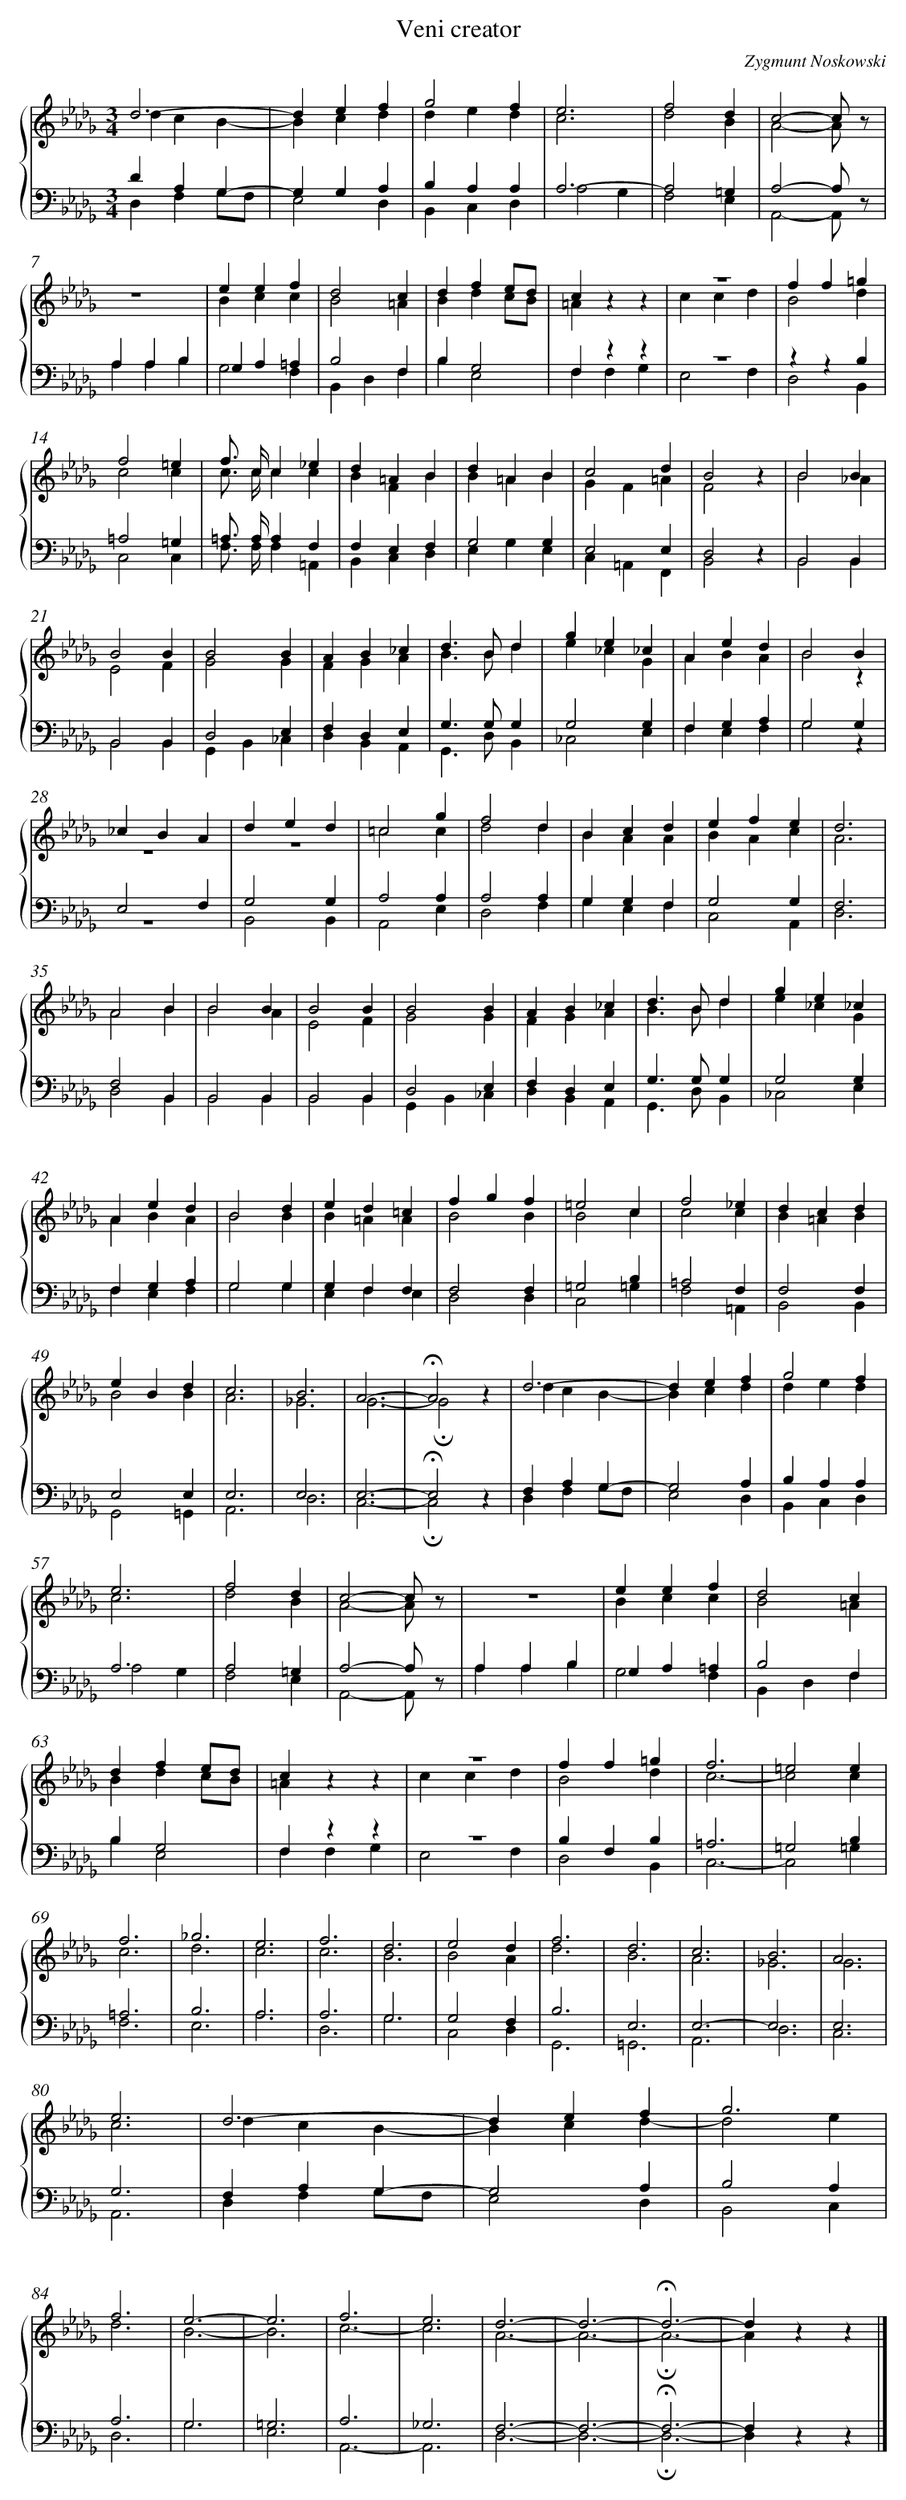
X:1
T: Veni creator
C: Zygmunt Noskowski
L: 1/4
M: 3/4
%%staves {1 2}
V: 1 clef=treble
V: 2 clef=bass
K: Db
[V:1] d3- & dcB- |
[V:2] DA,G,- & D,F,G,/F,/ |
[V:1] def & Bcd |
[V:2] G,G,A, & E,2D, |
[V:1] g2f & ded |
[V:2] B,A,A, & B,,C,D, |
[V:1] e3 & c3 |
[V:2] A,3- & A,2G, |
[V:1] f2d & d2B |
[V:2] A,2=G, & F,2E, |
[V:1] c2-c/ z/ & A2-A/ x/ |
[V:2] A,2-A,/ z/ & A,,2-A,,/ x/ |
[V:1] z3 |
[V:2] A,A,B, & A,A,B, |
[V:1] eef & Bcc |
[V:2] G,A,=A, & G,2F, |
[V:1] d2c & B2=A |
[V:2] B,2F, & B,,D,F, |
[V:1] dfe/d/ & Bdc/B/ |
[V:2] B,G,2 & B,E,2 |
[V:1] czz & =Axx |
[V:2] F,zz & F,F,G, |
[V:1] z3 & ccd |
[V:2] z3 & E,2F, |
[V:1] ff=g & B2d |
[V:2] zzB, & D,2B,, |
[V:1] f2=e & c2c |
[V:2] =A,2=G, & C,2C, |
[V:1] f/> c/c_e & c/> c/cc |
[V:2] =A,/> A,/A,F, & F,/> F,/F,=A,, |
[V:1] d=AB & BFB |
[V:2] F,E,F, & B,,C,D, |
[V:1] d=AB & B=AB |
[V:2] G,2G, & E,G,E, |
[V:1] c2d & GF=A |
[V:2] E,2E, & C,=A,,F,, |
[V:1] B2z & F2x |
[V:2] D,2z & B,,2x |
[V:1] B2B & B2_A |
[V:2] B,,2B,, & B,,2B,, |
[V:1] B2B & E2F |
[V:2] B,,2B,, & B,,2B,, |
[V:1] B2B & G2G |
[V:2] D,2E, & G,,B,,_C, |
[V:1] AB_c & FGA |
[V:2] F,D,E, & D,B,,A,, |
[V:1] d>Bd & B>Bd |
[V:2] G,>G,G, & G,,>D,B,, |
[V:1] ge_c & e_cG |
[V:2] G,2G, & _C,2E, |
[V:1] Aed & ABA |
[V:2] F,G,A, & F,E,F, |
[V:1] B2B & B2z |
[V:2] G,2G, & G,2z |
[V:1] _cBA & z3 |
[V:2] E,2F, & z3 |
[V:1] ded & z3 |
[V:2] G,2G, & B,,2B,, |
[V:1] =c2g & =c2c |
[V:2] A,2A, & A,,2E, |
[V:1] f2d & d2d |
[V:2] A,2A, & D,2F, |
[V:1] Bcd & BAA |
[V:2] G,G,F, & G,E,F, |
[V:1] efe & BAc |
[V:2] G,2G, & C,2A,, |
[V:1] d3 & A3 |
[V:2] F,3 & D,3 |
[V:1] A2B & A2B |
[V:2] F,2B,, & D,2B,, |
[V:1] B2B & B2A |
[V:2] B,,2B,, & B,,2B,, |
[V:1] B2B & E2F |
[V:2] B,,2B,, & B,,2B,, |
[V:1] B2B & G2G |
[V:2] D,2E, & G,,B,,_C, |
[V:1] AB_c & FGA |
[V:2] F,D,E, & D,B,,A,, |
[V:1] d>Bd & B>Bd |
[V:2] G,>G,G, & G,,>D,B,, |
[V:1] ge_c & e_cG |
[V:2] G,2G, & _C,2E, |
[V:1] Aed & ABA |
[V:2] F,G,A, & F,E,F, |
[V:1] B2d & B2B |
[V:2] G,2G, & G,2G, |
[V:1] ed=c & B=AA |
[V:2] G,F,F, & E,F,E, |
[V:1] fgf & B2B |
[V:2] F,2F, & D,2D, |
[V:1] =e2c & B2c |
[V:2] =G,2B, & C,2=G, |
[V:1] f2_e & c2c |
[V:2] =A,2F, & F,2=A,, |
[V:1] dcd & B=AB |
[V:2] F,2F, & B,,2B,, |
[V:1] eBd & B2B |
[V:2] E,2E, & G,,2=G,, |
[V:1] c3 & A3 |
[V:2] E,3 & A,,3 |
[V:1] B3 & _G3 |
[V:2] E,3 & D,3 |
[V:1] A3- & G3- |
[V:2] E,3- & C,3- |
[V:1] !fermata!A2z & !fermata!G2x |
[V:2] !fermata!E,2z & !fermata!C,2x |
[V:1] d3- & dcB- |
[V:2] F,A,G,- & D,F,G,/F,/ |
[V:1] def & Bcd |
[V:2] G,2A, & E,2D, |
[V:1] g2f & ded |
[V:2] B,A,A, & B,,C,D, |
[V:1] e3 & c3 |
[V:2] A,3 & A,2G, |
[V:1] f2d & d2B |
[V:2] A,2=G, & F,2E, |
[V:1] c2-c/ z/ & A2-A/ x/ |
[V:2] A,2-A,/ z/ & A,,2-A,,/ x/ |
[V:1] z3 |
[V:2] A,A,B, & A,A,B, |
[V:1] eef & Bcc |
[V:2] G,A,=A, & G,2F, |
[V:1] d2c & B2=A |
[V:2] B,2F, & B,,D,F, |
[V:1] dfe/d/ & Bdc/B/ |
[V:2] B,G,2 & B,E,2 |
[V:1] czz & =Axx |
[V:2] F,zz & F,F,G, |
[V:1] z3 & ccd |
[V:2] z3 & E,2F, |
[V:1] ff=g & B2d |
[V:2] B,F,B, & D,2B,, |
[V:1] f3 & c3- |
[V:2] =A,3 & C,3- |
[V:1] =e2e & c2c |
[V:2] =G,2B, & C,2=G, |
[V:1] f3 & c3 |
[V:2] =A,3 & F,3 |
[V:1] _g3 & d3 |
[V:2] B,3 & E,3 |
[V:1] e3 & c3 |
[V:2] A,3 & A,3 |
[V:1] f3 & c3 |
[V:2] A,3 & D,3 |
[V:1] d3 & B3 |
[V:2] G,3 & G,3 |
[V:1] e2d & B2A |
[V:2] G,2F, & C,2D, |
[V:1] f3 & d3 |
[V:2] B,3 & G,,3 |
[V:1] d3 & B3 |
[V:2] E,3 & =G,,3 |
[V:1] c3 & A3 |
[V:2] E,3- & A,,3 |
[V:1] B3 & _G3 |
[V:2] E,3 & D,3 |
[V:1] A3 & G3 |
[V:2] E,3 & C,3 |
[V:1] e3 & c3 |
[V:2] G,3 & A,,3 |
[V:1] d3- & dcB- |
[V:2] F,A,G,- & D,F,G,/F,/ |
[V:1] def & Bcd- |
[V:2] G,2A, & E,2D, |
[V:1] g3 & d2e |
[V:2] B,2A, & B,,2C, |
[V:1] f3 & d3 |
[V:2] A,3 & D,3 |
[V:1] e3- & B3- |
[V:2] G,3 & G,3 |
[V:1] e3 & B3 |
[V:2] =G,3 & E,3 |
[V:1] f3 & c3- |
[V:2] A,3 & A,,3- |
[V:1] e3 & c3 |
[V:2] _G,3 & A,,3 |
[V:1] d3- & A3- |
[V:2] F,3- & D,3- |
[V:1] d3- & A3- |
[V:2] F,3- & D,3- |
[V:1] !fermata!d3- & !fermata!A3- |
[V:2] !fermata!F,3- & !fermata!D,3- |
[V:1] dzz & Axx |]
[V:2] F,zz & D,xx |]
